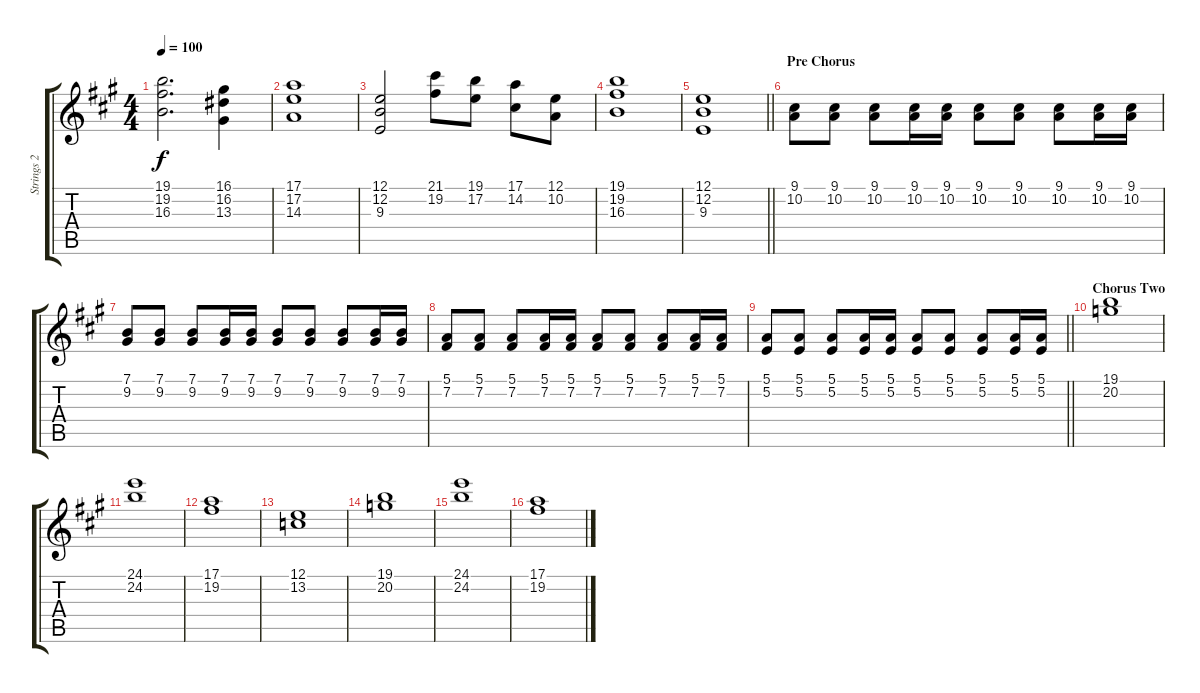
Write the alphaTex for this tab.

\track ("Strings 2" "Strings 2") {instrument stringensemble1}
\staff {score tabs}
\tuning (E4 B3 G3 D3 A2 E2) {hide}
\ts (4 4)
\tempo 100
\clef g2
\ks a
(19.1 19.2 16.3).2{d dy f} (16.1 16.2 13.3).4 |
(17.1 17.2 14.3).1 |
(12.1 12.2 9.3).2 (21.1 19.2).8 (19.1 17.2).8 (17.1 14.2).8 (12.1 10.2).8 |
(19.1 19.2 16.3).1 |
\barLineRight lightlight
(12.1 12.2 9.3).1 |
\section ("" "Pre Chorus")
(9.1 10.2).8 (9.1 10.2).8 (9.1 10.2).8 (9.1 10.2).16 (9.1 10.2).16 (9.1 10.2).8 (9.1 10.2).8 (9.1 10.2).8 (9.1 10.2).16 (9.1 10.2).16 |
(7.1 9.2).8 (7.1 9.2).8 (7.1 9.2).8 (7.1 9.2).16 (7.1 9.2).16 (7.1 9.2).8 (7.1 9.2).8 (7.1 9.2).8 (7.1 9.2).16 (7.1 9.2).16 |
(5.1 7.2).8 (5.1 7.2).8 (5.1 7.2).8 (5.1 7.2).16 (5.1 7.2).16 (5.1 7.2).8 (5.1 7.2).8 (5.1 7.2).8 (5.1 7.2).16 (5.1 7.2).16 |
\barLineRight lightlight
(5.1 5.2).8 (5.1 5.2).8 (5.1 5.2).8 (5.1 5.2).16 (5.1 5.2).16 (5.1 5.2).8 (5.1 5.2).8 (5.1 5.2).8 (5.1 5.2).16 (5.1 5.2).16 |
\section ("" "Chorus Two")
(19.1 20.2).1 |
(24.1 24.2).1 |
(17.1 19.2).1 |
(12.1 13.2).1 |
(19.1 20.2).1 |
(24.1 24.2).1 |
(17.1 19.2).1
